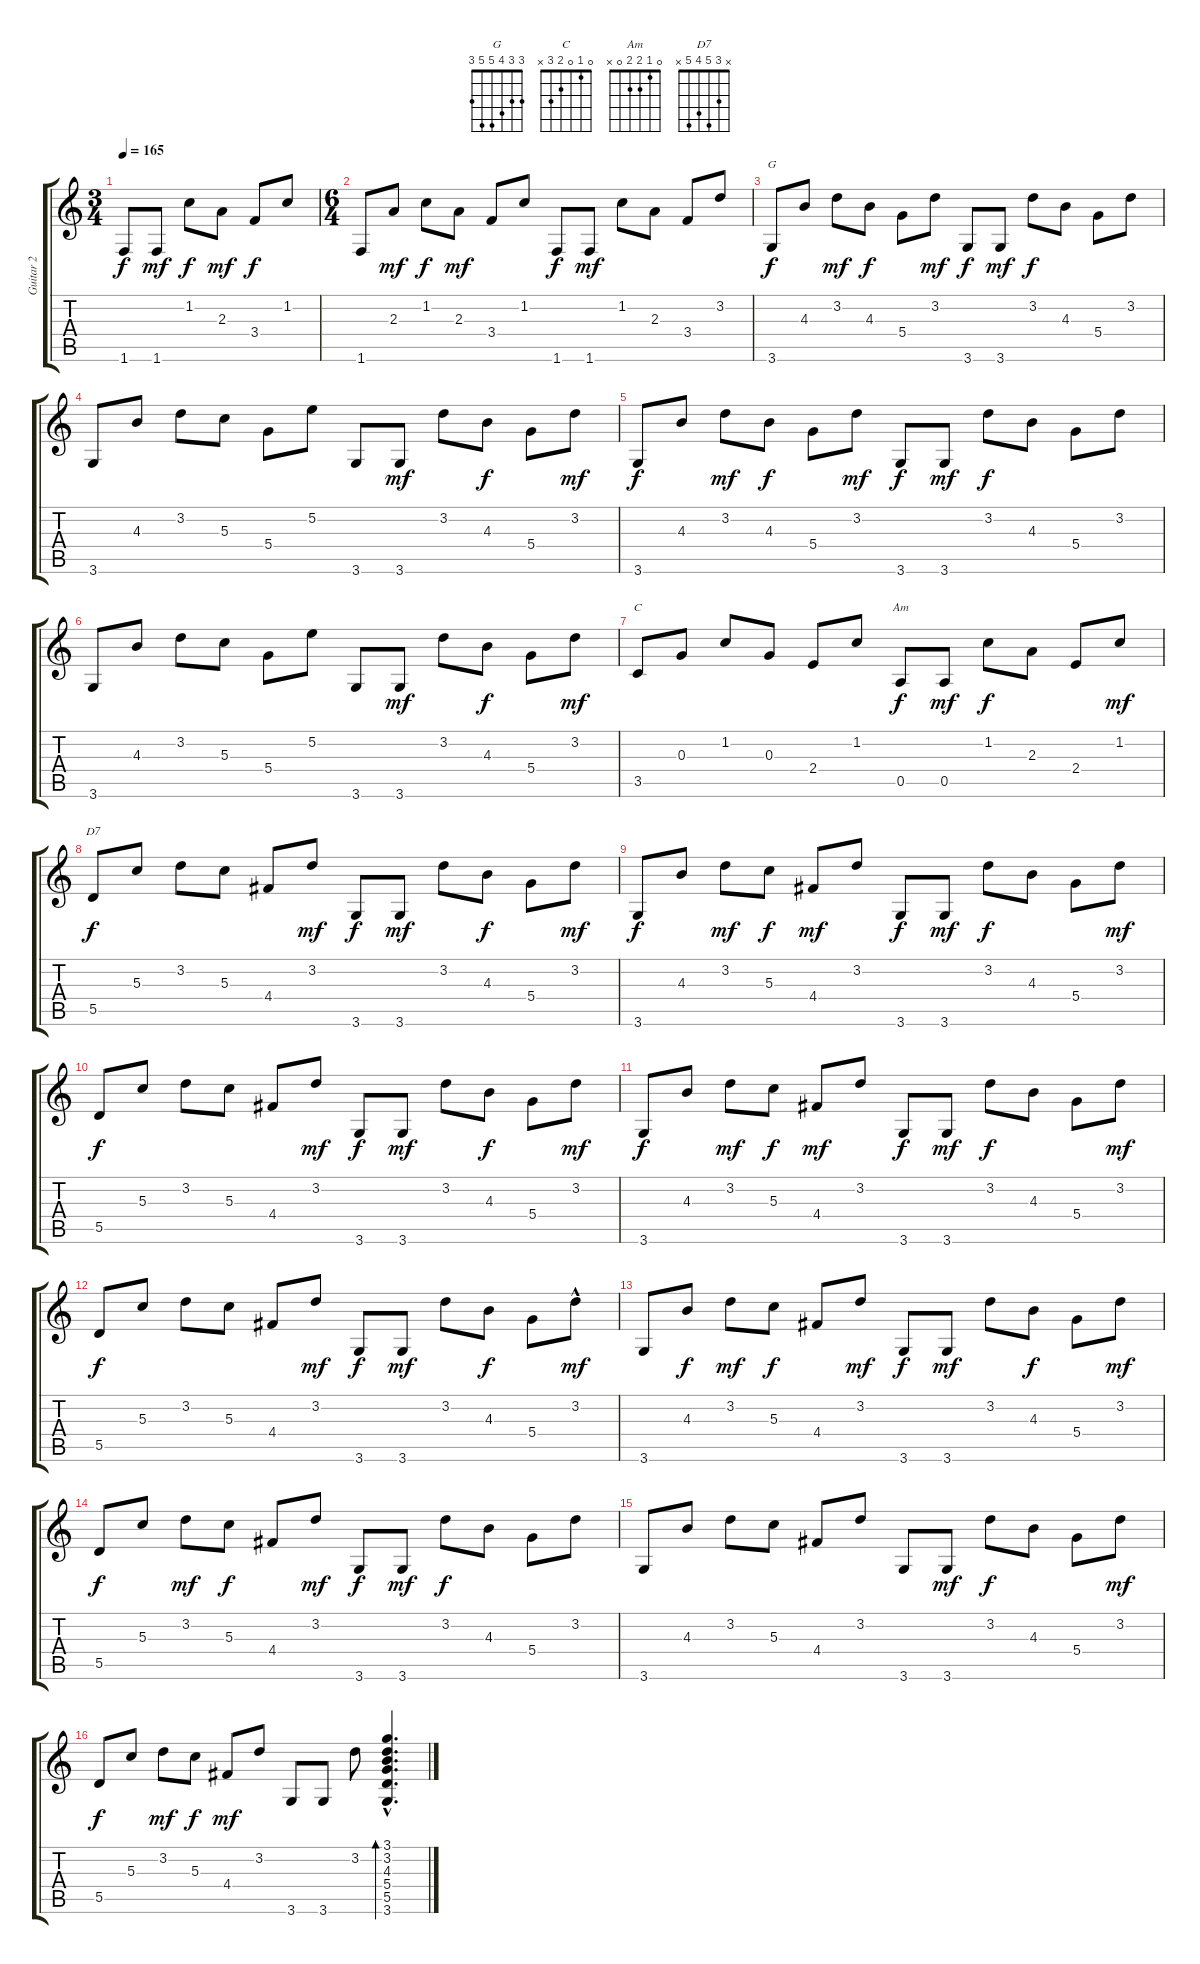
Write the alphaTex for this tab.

\track ("Guitar 2" "Guitar 2") {instrument acousticguitarsteel}
\staff {score tabs}
\tuning (E4 B3 G3 D3 A2 E2) {hide}
\chord ("G" 3 3 4 5 5 3)
\chord ("C" 0 1 0 2 3 x)
\chord ("Am" 0 1 2 2 0 x)
\chord ("D7" x 3 5 4 5 x)
\ts (3 4)
\tempo 165
\clef g2
\ks c
1.6.8{dy f} 1.6.8{dy mf} 1.2.8{dy f} 2.3.8{dy mf} 3.4.8{dy f} 1.2.8 |
\ts (6 4)
1.6.8 2.3.8{dy mf} 1.2.8{dy f} 2.3.8{dy mf} 3.4.8 1.2.8 1.6.8{dy f} 1.6.8{dy mf} 1.2.8 2.3.8 3.4.8 3.2.8 |
3.6.8{ch "G" dy f} 4.3.8 3.2.8{dy mf} 4.3.8{dy f} 5.4.8 3.2.8{dy mf} 3.6.8{dy f} 3.6.8{dy mf} 3.2.8{dy f} 4.3.8 5.4.8 3.2.8 |
3.6.8 4.3.8 3.2.8 5.3.8 5.4.8 5.2.8 3.6.8 3.6.8{dy mf} 3.2.8 4.3.8{dy f} 5.4.8 3.2.8{dy mf} |
3.6.8{dy f} 4.3.8 3.2.8{dy mf} 4.3.8{dy f} 5.4.8 3.2.8{dy mf} 3.6.8{dy f} 3.6.8{dy mf} 3.2.8{dy f} 4.3.8 5.4.8 3.2.8 |
3.6.8 4.3.8 3.2.8 5.3.8 5.4.8 5.2.8 3.6.8 3.6.8{dy mf} 3.2.8 4.3.8{dy f} 5.4.8 3.2.8{dy mf} |
3.5.8{ch "C"} 0.3.8 1.2.8 0.3.8 2.4.8 1.2.8 0.5.8{ch "Am" dy f} 0.5.8{dy mf} 1.2.8{dy f} 2.3.8 2.4.8 1.2.8{dy mf} |
5.5.8{ch "D7" dy f} 5.3.8 3.2.8 5.3.8 4.4.8 3.2.8{dy mf} 3.6.8{dy f} 3.6.8{dy mf} 3.2.8 4.3.8{dy f} 5.4.8 3.2.8{dy mf} |
3.6.8{dy f} 4.3.8 3.2.8{dy mf} 5.3.8{dy f} 4.4.8{dy mf} 3.2.8 3.6.8{dy f} 3.6.8{dy mf} 3.2.8{dy f} 4.3.8 5.4.8 3.2.8{dy mf} |
5.5.8{dy f} 5.3.8 3.2.8 5.3.8 4.4.8 3.2.8{dy mf} 3.6.8{dy f} 3.6.8{dy mf} 3.2.8 4.3.8{dy f} 5.4.8 3.2.8{dy mf} |
3.6.8{dy f} 4.3.8 3.2.8{dy mf} 5.3.8{dy f} 4.4.8{dy mf} 3.2.8 3.6.8{dy f} 3.6.8{dy mf} 3.2.8{dy f} 4.3.8 5.4.8 3.2.8{dy mf} |
5.5.8{dy f} 5.3.8 3.2.8 5.3.8 4.4.8 3.2.8{dy mf} 3.6.8{dy f} 3.6.8{dy mf} 3.2.8 4.3.8{dy f} 5.4.8 3.2{hac}.8{dy mf} |
3.6.8 4.3.8{dy f} 3.2.8{dy mf} 5.3.8{dy f} 4.4.8 3.2.8{dy mf} 3.6.8{dy f} 3.6.8{dy mf} 3.2.8 4.3.8{dy f} 5.4.8 3.2.8{dy mf} |
5.5.8{dy f} 5.3.8 3.2.8{dy mf} 5.3.8{dy f} 4.4.8 3.2.8{dy mf} 3.6.8{dy f} 3.6.8{dy mf} 3.2.8{dy f} 4.3.8 5.4.8 3.2.8 |
3.6.8 4.3.8 3.2.8 5.3.8 4.4.8 3.2.8 3.6.8 3.6.8{dy mf} 3.2.8{dy f} 4.3.8 5.4.8 3.2.8{dy mf} |
5.5.8{dy f} 5.3.8 3.2.8{dy mf} 5.3.8{dy f} 4.4.8{dy mf} 3.2.8 3.6.8 3.6.8 3.2.8 (3.1{hac} 3.2{hac} 4.3{hac} 5.4{hac} 5.5{hac} 3.6{hac}).4{d bd 60}
